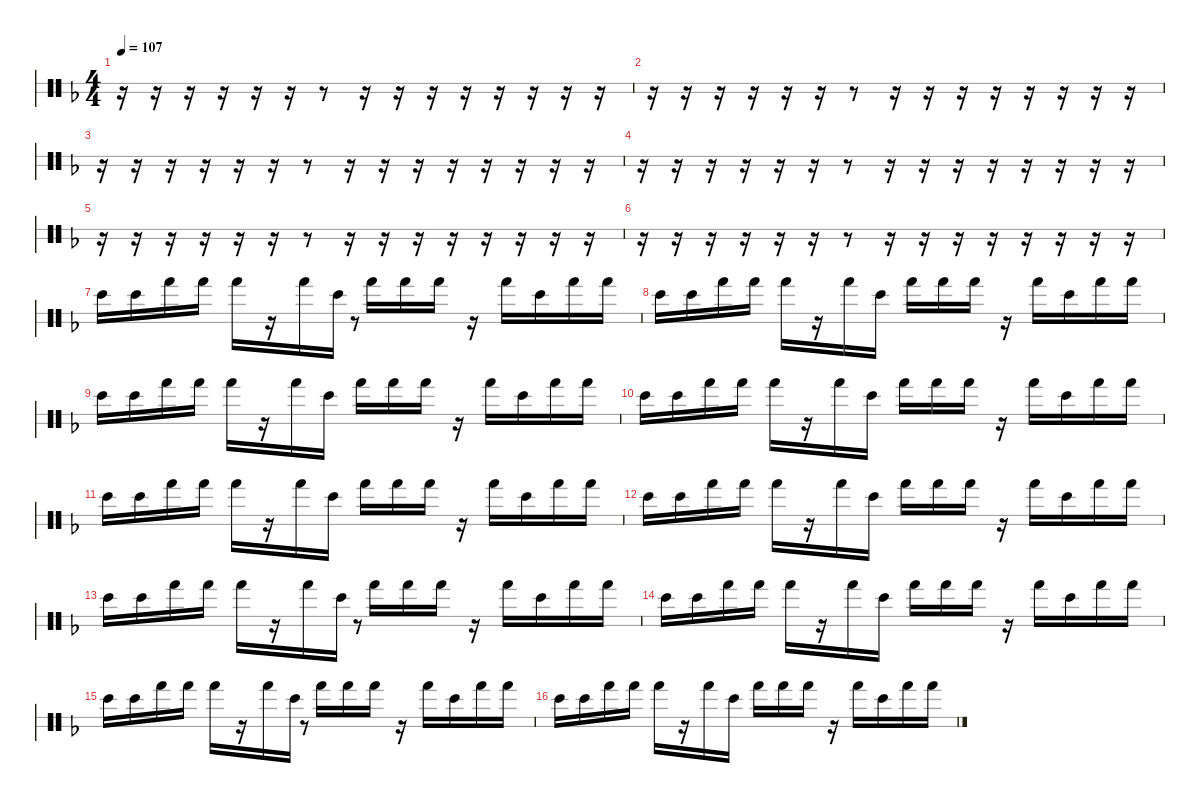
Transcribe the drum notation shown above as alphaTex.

\hideDynamics
\bracketExtendMode nobrackets
\singleTrackTrackNamePolicy hidden
\multiTrackTrackNamePolicy hidden
\firstSystemTrackNameMode fullname
\firstSystemTrackNameOrientation horizontal
\otherSystemsTrackNameOrientation horizontal
\track ("Bongos" "bngKit") {instrument percussion}
\staff {score 2}
\articulation defaults
\ts (4 4)
\tempo 107
\clef neutral
\ks dminor
r.16{dy p} r.16 r.16 r.16 r.16 r.16 r.8 r.16 r.16 r.16 r.16 r.16 r.16 r.16 r.16 |
r.16 r.16 r.16 r.16 r.16 r.16 r.8 r.16 r.16 r.16 r.16 r.16 r.16 r.16 r.16 |
r.16 r.16 r.16 r.16 r.16 r.16 r.8 r.16 r.16 r.16 r.16 r.16 r.16 r.16 r.16 |
r.16 r.16 r.16 r.16 r.16 r.16 r.8 r.16 r.16 r.16 r.16 r.16 r.16 r.16 r.16 |
r.16 r.16 r.16 r.16 r.16 r.16 r.8 r.16 r.16 r.16 r.16 r.16 r.16 r.16 r.16 |
r.16 r.16 r.16 r.16 r.16 r.16 r.8 r.16 r.16 r.16 r.16 r.16 r.16 r.16 r.16 |
"Bongo High (hit)"{acc forcenatural}.16{dy mp} "Bongo High (hit)"{acc forcenatural}.16 "Hand (hit)"{acc forcenatural}.16{dy p} "Hand (hit)"{acc forcenatural}.16 "Hand (hit)"{acc forcenatural}.16{dy mp} r.16 "Hand (hit)"{acc forcenatural}.16 "Bongo High (hit)"{acc forcenatural}.16 r.8{gr} "Hand (hit)"{acc forcenatural}.16{dy p} "Hand (hit)"{acc forcenatural}.16 "Hand (hit)"{acc forcenatural}.16{dy mp} r.16 "Hand (hit)"{acc forcenatural}.16 "Bongo High (hit)"{acc forcenatural}.16 "Hand (hit)"{acc forcenatural}.16{dy p} "Hand (hit)"{acc forcenatural}.16 |
"Bongo High (hit)"{acc forcenatural}.16{dy mp} "Bongo High (hit)"{acc forcenatural}.16 "Hand (hit)"{acc forcenatural}.16{dy p} "Hand (hit)"{acc forcenatural}.16 "Hand (hit)"{acc forcenatural}.16{dy mp} r.16 "Hand (hit)"{acc forcenatural}.16 "Bongo High (hit)"{acc forcenatural}.16 "Hand (hit)"{acc forcenatural}.16{dy p} "Hand (hit)"{acc forcenatural}.16 "Hand (hit)"{acc forcenatural}.16{dy mp} r.16 "Hand (hit)"{acc forcenatural}.16 "Bongo High (hit)"{acc forcenatural}.16 "Hand (hit)"{acc forcenatural}.16{dy p} "Hand (hit)"{acc forcenatural}.16 |
"Bongo High (hit)"{acc forcenatural}.16{dy mp} "Bongo High (hit)"{acc forcenatural}.16 "Hand (hit)"{acc forcenatural}.16{dy p} "Hand (hit)"{acc forcenatural}.16 "Hand (hit)"{acc forcenatural}.16{dy mp} r.16 "Hand (hit)"{acc forcenatural}.16 "Bongo High (hit)"{acc forcenatural}.16 "Hand (hit)"{acc forcenatural}.16{dy p} "Hand (hit)"{acc forcenatural}.16 "Hand (hit)"{acc forcenatural}.16{dy mp} r.16 "Hand (hit)"{acc forcenatural}.16 "Bongo High (hit)"{acc forcenatural}.16 "Hand (hit)"{acc forcenatural}.16{dy p} "Hand (hit)"{acc forcenatural}.16 |
"Bongo High (hit)"{acc forcenatural}.16{dy mp} "Bongo High (hit)"{acc forcenatural}.16 "Hand (hit)"{acc forcenatural}.16{dy p} "Hand (hit)"{acc forcenatural}.16 "Hand (hit)"{acc forcenatural}.16{dy mp} r.16 "Hand (hit)"{acc forcenatural}.16 "Bongo High (hit)"{acc forcenatural}.16 "Hand (hit)"{acc forcenatural}.16{dy p} "Hand (hit)"{acc forcenatural}.16 "Hand (hit)"{acc forcenatural}.16{dy mp} r.16 "Hand (hit)"{acc forcenatural}.16 "Bongo High (hit)"{acc forcenatural}.16 "Hand (hit)"{acc forcenatural}.16{dy p} "Hand (hit)"{acc forcenatural}.16 |
"Bongo High (hit)"{acc forcenatural}.16{dy mp} "Bongo High (hit)"{acc forcenatural}.16 "Hand (hit)"{acc forcenatural}.16{dy p} "Hand (hit)"{acc forcenatural}.16 "Hand (hit)"{acc forcenatural}.16{dy mp} r.16 "Hand (hit)"{acc forcenatural}.16 "Bongo High (hit)"{acc forcenatural}.16 "Hand (hit)"{acc forcenatural}.16{dy p} "Hand (hit)"{acc forcenatural}.16 "Hand (hit)"{acc forcenatural}.16{dy mp} r.16 "Hand (hit)"{acc forcenatural}.16 "Bongo High (hit)"{acc forcenatural}.16 "Hand (hit)"{acc forcenatural}.16{dy p} "Hand (hit)"{acc forcenatural}.16 |
"Bongo High (hit)"{acc forcenatural}.16{dy mp} "Bongo High (hit)"{acc forcenatural}.16 "Hand (hit)"{acc forcenatural}.16{dy p} "Hand (hit)"{acc forcenatural}.16 "Hand (hit)"{acc forcenatural}.16{dy mp} r.16 "Hand (hit)"{acc forcenatural}.16 "Bongo High (hit)"{acc forcenatural}.16 "Hand (hit)"{acc forcenatural}.16{dy p} "Hand (hit)"{acc forcenatural}.16 "Hand (hit)"{acc forcenatural}.16{dy mp} r.16 "Hand (hit)"{acc forcenatural}.16 "Bongo High (hit)"{acc forcenatural}.16 "Hand (hit)"{acc forcenatural}.16{dy p} "Hand (hit)"{acc forcenatural}.16 |
"Bongo High (hit)"{acc forcenatural}.16{dy mp} "Bongo High (hit)"{acc forcenatural}.16 "Hand (hit)"{acc forcenatural}.16{dy p} "Hand (hit)"{acc forcenatural}.16 "Hand (hit)"{acc forcenatural}.16{dy mp} r.16 "Hand (hit)"{acc forcenatural}.16 "Bongo High (hit)"{acc forcenatural}.16 r.8{gr} "Hand (hit)"{acc forcenatural}.16{dy p} "Hand (hit)"{acc forcenatural}.16 "Hand (hit)"{acc forcenatural}.16{dy mp} r.16 "Hand (hit)"{acc forcenatural}.16 "Bongo High (hit)"{acc forcenatural}.16 "Hand (hit)"{acc forcenatural}.16{dy p} "Hand (hit)"{acc forcenatural}.16 |
"Bongo High (hit)"{acc forcenatural}.16{dy mp} "Bongo High (hit)"{acc forcenatural}.16 "Hand (hit)"{acc forcenatural}.16{dy p} "Hand (hit)"{acc forcenatural}.16 "Hand (hit)"{acc forcenatural}.16{dy mp} r.16 "Hand (hit)"{acc forcenatural}.16 "Bongo High (hit)"{acc forcenatural}.16 "Hand (hit)"{acc forcenatural}.16{dy p} "Hand (hit)"{acc forcenatural}.16 "Hand (hit)"{acc forcenatural}.16{dy mp} r.16 "Hand (hit)"{acc forcenatural}.16 "Bongo High (hit)"{acc forcenatural}.16 "Hand (hit)"{acc forcenatural}.16{dy p} "Hand (hit)"{acc forcenatural}.16 |
"Bongo High (hit)"{acc forcenatural}.16{dy mp} "Bongo High (hit)"{acc forcenatural}.16 "Hand (hit)"{acc forcenatural}.16{dy p} "Hand (hit)"{acc forcenatural}.16 "Hand (hit)"{acc forcenatural}.16{dy mp} r.16 "Hand (hit)"{acc forcenatural}.16 "Bongo High (hit)"{acc forcenatural}.16 r.8{gr} "Hand (hit)"{acc forcenatural}.16{dy p} "Hand (hit)"{acc forcenatural}.16 "Hand (hit)"{acc forcenatural}.16{dy mp} r.16 "Hand (hit)"{acc forcenatural}.16 "Bongo High (hit)"{acc forcenatural}.16 "Hand (hit)"{acc forcenatural}.16{dy p} "Hand (hit)"{acc forcenatural}.16 |
"Bongo High (hit)"{acc forcenatural}.16{dy mp} "Bongo High (hit)"{acc forcenatural}.16 "Hand (hit)"{acc forcenatural}.16{dy p} "Hand (hit)"{acc forcenatural}.16 "Hand (hit)"{acc forcenatural}.16{dy mp} r.16 "Hand (hit)"{acc forcenatural}.16 "Bongo High (hit)"{acc forcenatural}.16 "Hand (hit)"{acc forcenatural}.16{dy p} "Hand (hit)"{acc forcenatural}.16 "Hand (hit)"{acc forcenatural}.16{dy mp} r.16 "Hand (hit)"{acc forcenatural}.16 "Bongo High (hit)"{acc forcenatural}.16 "Hand (hit)"{acc forcenatural}.16{dy p} "Hand (hit)"{acc forcenatural}.16
